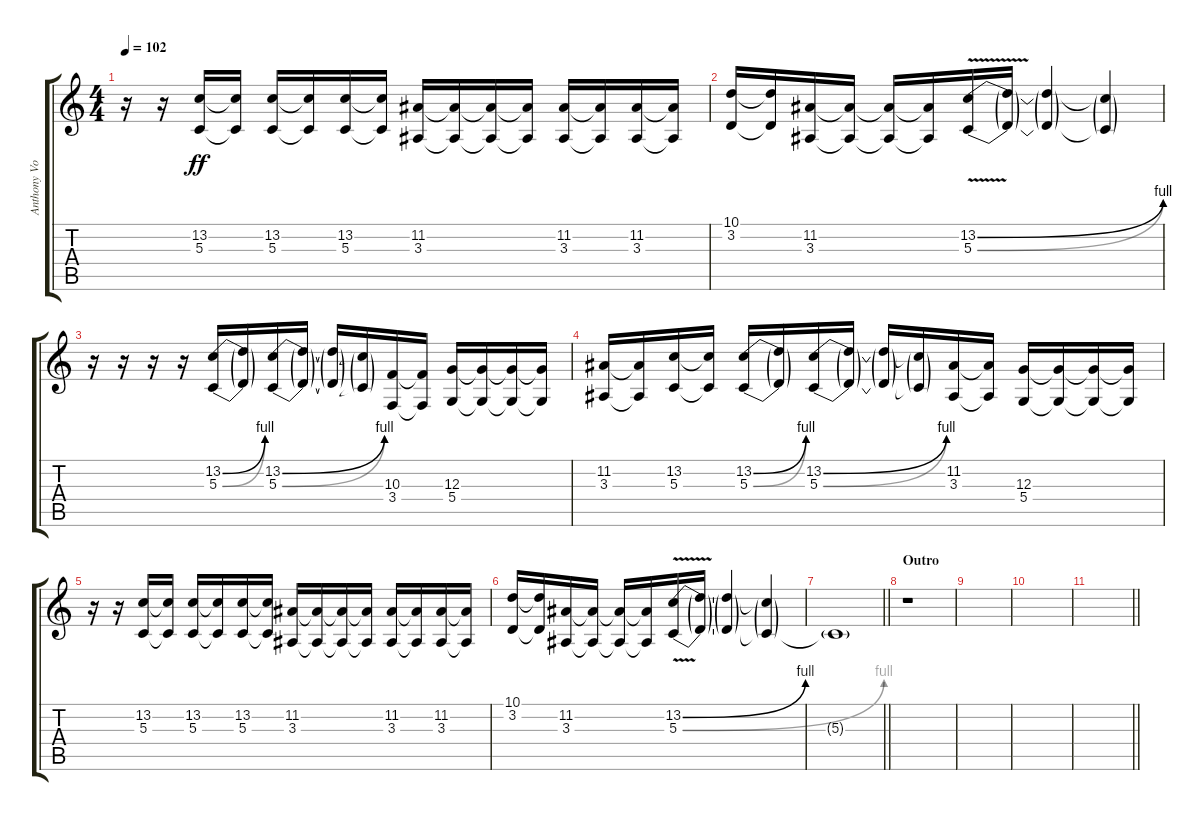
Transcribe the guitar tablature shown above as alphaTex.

\track ("Anthony Vocals" "Anthony Vo") {instrument lead1square}
\staff {score tabs}
\tuning (E4 B3 G3 D3 A2 E2) {hide}
\ts (4 4)
\tempo 102
\clef g2
\ks c
r.16{dy ff} r.16 (13.2 5.3).16 (13.2{t} 5.3{t}).16 (13.2 5.3).16 (13.2{t} 5.3{t}).16 (13.2 5.3).16 (13.2{t} 5.3{t}).16 (11.2 3.3).16 (11.2{t} 3.3{t}).16 (11.2{t} 3.3{t}).16 (11.2{t} 3.3{t}).16 (11.2 3.3).16 (11.2{t} 3.3{t}).16 (11.2 3.3).16 (11.2{t} 3.3{t}).16 |
(10.1 3.2).16 (10.1{t} 3.2{t}).16 (11.2 3.3).16 (11.2{t} 3.3{t}).16 (11.2{t} 3.3{t}).16 (11.2{t} 3.3{t}).16 (13.2{be (bend 0 0 60 4) v} 5.3{be (bend 0 0 60 4) v}).16 (13.2{t} 5.3{t}).16 (13.2{t} 5.3{t}).4 (13.2{t} 5.3{t}).4 |
r.16 r.16 r.16 r.16 (13.2{be (bend 0 0 60 4)} 5.3{be (bend 0 0 60 4)}).16 (13.2{t} 5.3{t}).16 (13.2{be (bend 0 0 60 4)} 5.3{be (bend 0 0 60 4)}).16 (13.2{t} 5.3{t}).16 (13.2{t} 5.3{t}).16 (13.2{t} 5.3{t}).16 (10.3 3.4).16 (10.3{t} 3.4{t}).16 (12.3 5.4).16 (12.3{t} 5.4{t}).16 (12.3{t} 5.4{t}).16 (12.3{t} 5.4{t}).16 |
(11.2 3.3).16 (11.2{t} 3.3{t}).16 (13.2 5.3).16 (13.2{t} 5.3{t}).16 (13.2{be (bend 0 0 60 4)} 5.3{be (bend 0 0 60 4)}).16 (13.2{t} 5.3{t}).16 (13.2{be (bend 0 0 60 4)} 5.3{be (bend 0 0 60 4)}).16 (13.2{t} 5.3{t}).16 (13.2{t} 5.3{t}).16 (13.2{t} 5.3{t}).16 (11.2 3.3).16 (11.2{t} 3.3{t}).16 (12.3 5.4).16 (12.3{t} 5.4{t}).16 (12.3{t} 5.4{t}).16 (12.3{t} 5.4{t}).16 |
r.16 r.16 (13.2 5.3).16 (13.2{t} 5.3{t}).16 (13.2 5.3).16 (13.2{t} 5.3{t}).16 (13.2 5.3).16 (13.2{t} 5.3{t}).16 (11.2 3.3).16 (11.2{t} 3.3{t}).16 (11.2{t} 3.3{t}).16 (11.2{t} 3.3{t}).16 (11.2 3.3).16 (11.2{t} 3.3{t}).16 (11.2 3.3).16 (11.2{t} 3.3{t}).16 |
(10.1 3.2).16 (10.1{t} 3.2{t}).16 (11.2 3.3).16 (11.2{t} 3.3{t}).16 (11.2{t} 3.3{t}).16 (11.2{t} 3.3{t}).16 (13.2{be (bend 0 0 60 4) v} 5.3{be (bend 0 0 60 4) v}).16 (13.2{t} 5.3{t}).16 (13.2{t} 5.3{t}).4 (13.2{t} 5.3{t}).4 |
\barLineRight lightlight
5.3{t}.1{volume 12 instrument electricguitarmuted} |
\section ("" "Outro")
r.1 |
|
|
\barLineRight lightlight
